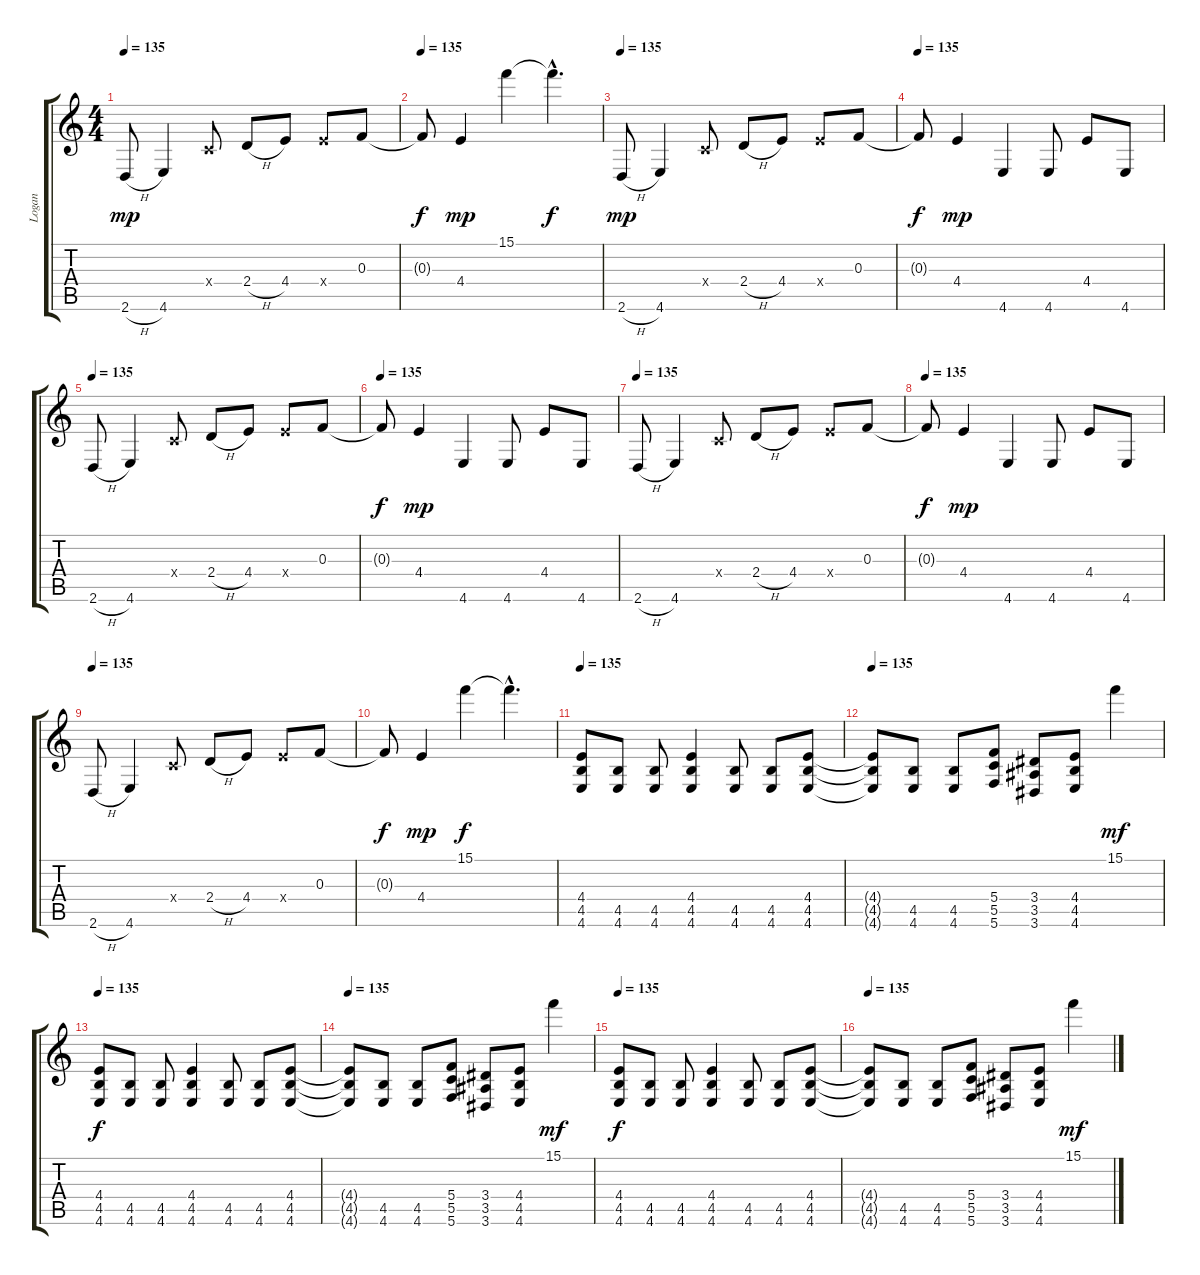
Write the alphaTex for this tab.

\track ("Logan" "Logan") {instrument distortionguitar}
\staff {score tabs}
\tuning (D4 A3 F3 C3 G2 C2) {hide}
\ts (4 4)
\tempo 135
\clef g2
\ks c
2.6{h}.8{dy mp} 4.6.4 0.4{x}.8 2.4{h}.8 4.4.8 4.4{x}.8 0.3.8 |
\tempo 135
0.3{t}.8{dy f} 4.4.4{dy mp} 15.1.4 15.1{hac t}.4{d dy f} |
\tempo 135
2.6{h}.8{dy mp} 4.6.4 0.4{x}.8 2.4{h}.8 4.4.8 4.4{x}.8 0.3.8 |
\tempo 135
0.3{t}.8{dy f} 4.4.4{dy mp} 4.6.4 4.6.8 4.4.8 4.6.8 |
\tempo 135
2.6{h}.8 4.6.4 0.4{x}.8 2.4{h}.8 4.4.8 4.4{x}.8 0.3.8 |
\tempo 135
0.3{t}.8{dy f} 4.4.4{dy mp} 4.6.4 4.6.8 4.4.8 4.6.8 |
\tempo 135
2.6{h}.8 4.6.4 0.4{x}.8 2.4{h}.8 4.4.8 4.4{x}.8 0.3.8 |
\tempo 135
0.3{t}.8{dy f} 4.4.4{dy mp} 4.6.4 4.6.8 4.4.8 4.6.8 |
\tempo 135
2.6{h}.8 4.6.4 0.4{x}.8 2.4{h}.8 4.4.8 4.4{x}.8 0.3.8 |
0.3{t}.8{dy f} 4.4.4{dy mp} 15.1.4{dy f} 15.1{hac t}.4{d} |
\tempo 135
(4.4 4.5 4.6).8 (4.5 4.6).8 (4.5 4.6).8 (4.4 4.5 4.6).4 (4.5 4.6).8 (4.5 4.6).8 (4.4 4.5 4.6).8 |
\tempo 135
(4.4{t} 4.5{t} 4.6{t}).8 (4.5 4.6).8 (4.5 4.6).8 (5.4 5.5 5.6).8 (3.4 3.5 3.6).8 (4.4 4.5 4.6).8 15.1.4{dy mf} |
\tempo 135
(4.4 4.5 4.6).8{dy f} (4.5 4.6).8 (4.5 4.6).8 (4.4 4.5 4.6).4 (4.5 4.6).8 (4.5 4.6).8 (4.4 4.5 4.6).8 |
\tempo 135
(4.4{t} 4.5{t} 4.6{t}).8 (4.5 4.6).8 (4.5 4.6).8 (5.4 5.5 5.6).8 (3.4 3.5 3.6).8 (4.4 4.5 4.6).8 15.1.4{dy mf} |
\tempo 135
(4.4 4.5 4.6).8{dy f} (4.5 4.6).8 (4.5 4.6).8 (4.4 4.5 4.6).4 (4.5 4.6).8 (4.5 4.6).8 (4.4 4.5 4.6).8 |
\tempo 135
(4.4{t} 4.5{t} 4.6{t}).8 (4.5 4.6).8 (4.5 4.6).8 (5.4 5.5 5.6).8 (3.4 3.5 3.6).8 (4.4 4.5 4.6).8 15.1.4{dy mf}
